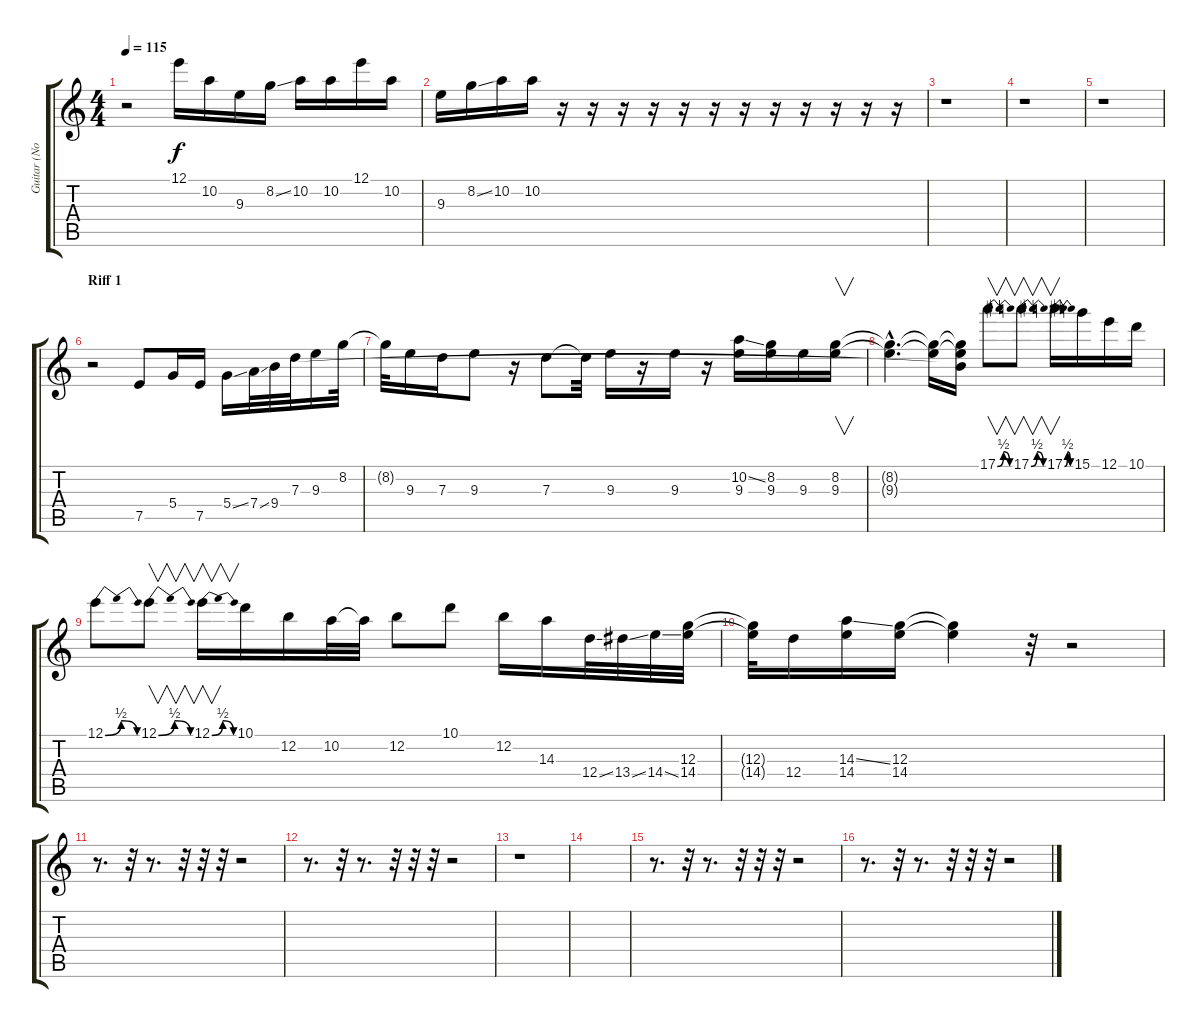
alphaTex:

\track ("Guitar (Noodles)" "Guitar (No") {instrument overdrivenguitar}
\staff {score tabs}
\tuning (E4 B3 G3 D3 A2 E2) {hide}
\ts (4 4)
\tempo 115
\clef g2
\ks c
r.2{dy f} 12.1.16 10.2.16 9.3.16 8.2{ss}.16 10.2.16 10.2.16 12.1.16 10.2.16 |
9.3.16 8.2{ss}.16 10.2.16 10.2.16 r.16 r.16 r.16 r.16 r.16 r.16 r.16 r.16 r.16 r.16 r.16 r.16 |
r.1 |
r.1 |
r.1 |
\section ("" "Riff 1")
r.2 7.5.8 5.4.16 7.5.16 5.4{ss}.16 7.4{ss}.32 9.4.32 7.3.32 9.3.16 8.2.32 |
8.2{t}.32 9.3.16 7.3.16 9.3.8 r.16 7.3.8 7.3{t}.32 9.3.16 r.16 9.3.16 r.16 (10.2{ss} 9.3).16 (8.2 9.3).16 9.3.16 (8.2 9.3).16{v} |
(8.2{hac t} 9.3{hac t}).4{d} (8.2{t} 9.3{t}).16 (8.2{t} 9.3{t} 9.4{t}).16 17.1{be (bendrelease 0 0 15 2 15 2 60 0)}.8{v} 17.1{be (bendrelease 0 0 15 2 15 2 60 0)}.8{v} 17.1{be (bendrelease 0 0 15 2 15 2 60 0)}.16{v} 15.1.16 12.1.16 10.1.16 |
12.1{be (bendrelease 0 0 16 2 16 2 60 0)}.8 12.1{be (bendrelease 0 0 15 2 15 2 60 0)}.8{v} 12.1{be (bendrelease 0 0 15 2 15 2 60 0)}.16{v} 10.1.16 12.2.16 10.2.32 10.2{t}.32 12.2.8 10.1.8 12.2.16 14.3.16 12.4{ss}.32 13.4{ss}.32 14.4{ss}.32 (12.3 14.4).32 |
(12.3{t} 14.4{t}).32 12.4.16 (14.3{ss} 14.4).16 (12.3 14.4).16 (12.3{t} 14.4{t}).4 r.32 r.2 |
r.8{d} r.32 r.8{d} r.32 r.32 r.32 r.2 |
r.8{d} r.32 r.8{d} r.32 r.32 r.32 r.2 |
r.1 |
|
r.8{d} r.32 r.8{d} r.32 r.32 r.32 r.2 |
r.8{d} r.32 r.8{d} r.32 r.32 r.32 r.2
